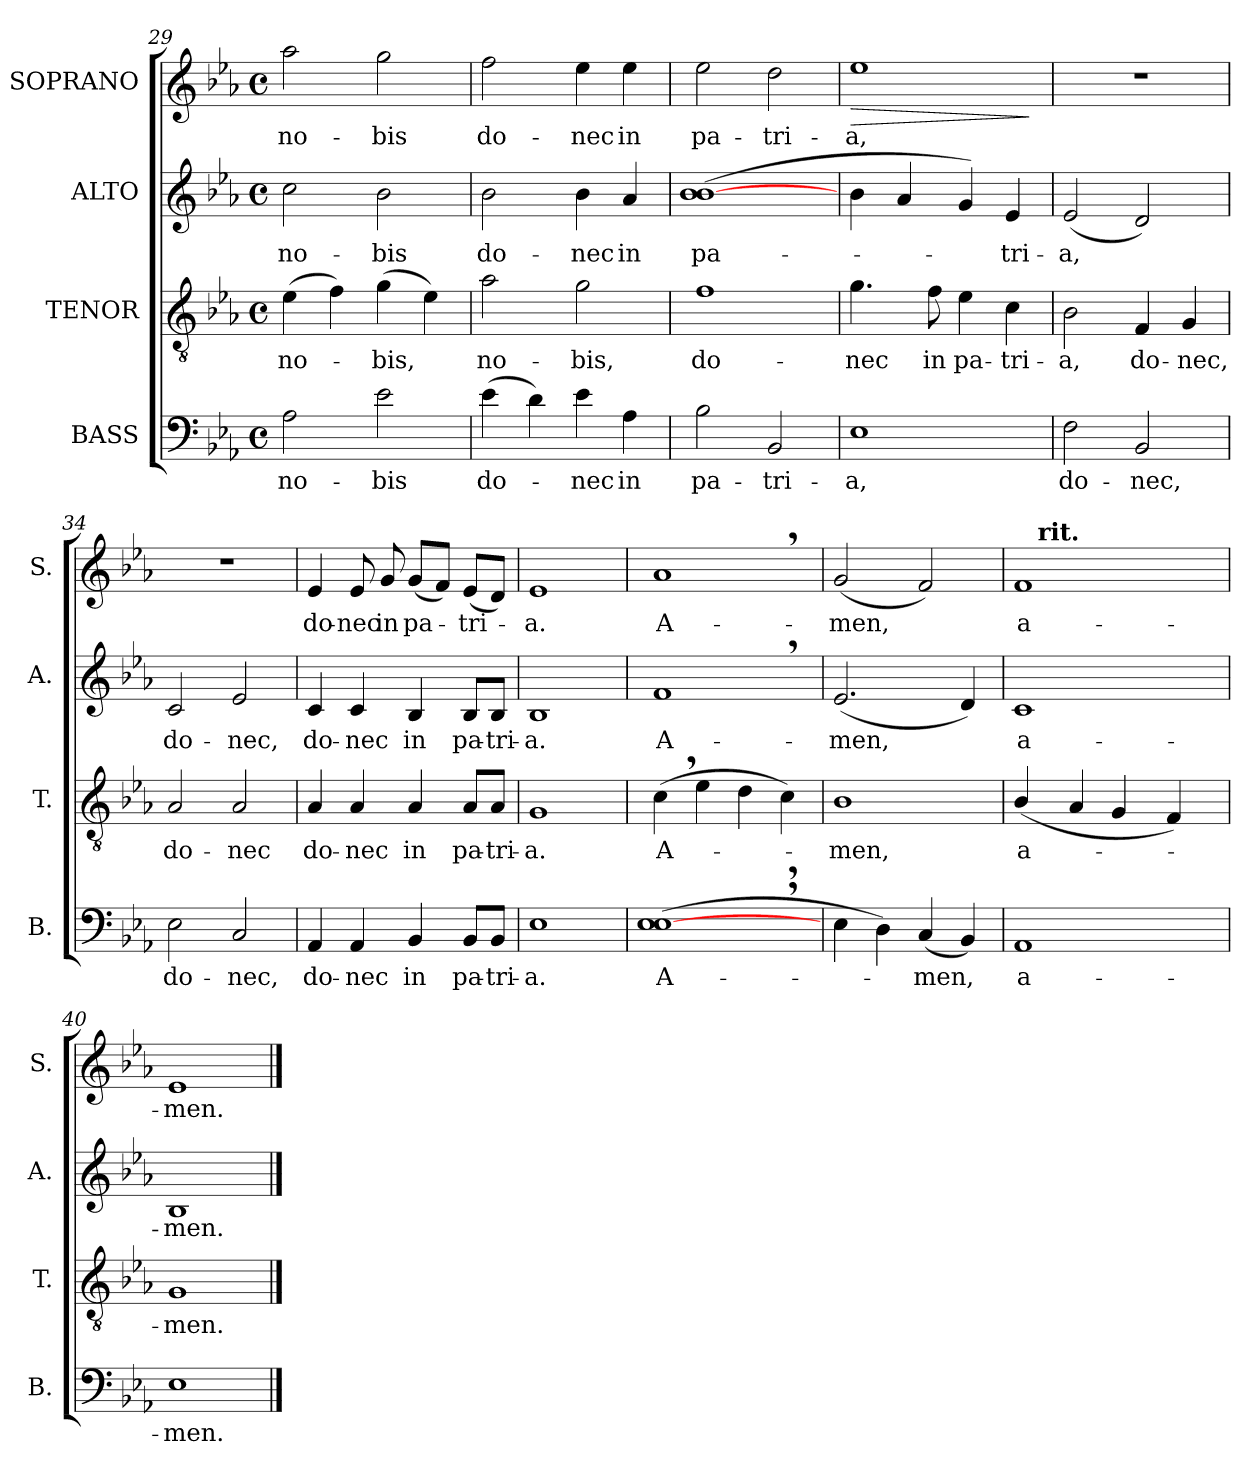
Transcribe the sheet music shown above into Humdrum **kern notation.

**kern	**text	**kern	**text	**kern	**text	**kern	**text	**dynam
*part4	*part4	*part3	*part3	*part2	*part2	*part1	*part1	*part1
*staff4	*staff4	*staff3	*staff3	*staff2	*staff2	*staff1	*staff1	*staff1
*I"BASS	*	*I"TENOR	*	*I"ALTO	*	*I"SOPRANO	*	*
*I'B.	*	*I'T.	*	*I'A.	*	*I'S.	*	*
!!LO:LB:g=z
*clefF4	*	*clefGv2	*	*clefG2	*	*clefG2	*	*
*k[b-e-a-]	*	*k[b-e-a-]	*	*k[b-e-a-]	*	*k[b-e-a-]	*	*
*E-:	*	*E-:	*	*E-:	*	*E-:	*	*
*M4/4	*	*M4/4	*	*M4/4	*	*M4/4	*	*
*met(c)	*	*met(c)	*	*met(c)	*	*met(c)	*	*
=29	=29	=29	=29	=29	=29	=29	=29	=29
!	!LO:LY:b	!	!LO:LY:b	!	!LO:LY:b	!	!LO:LY:b	!
2A-\	no-	(>4e-\	no-	2cc\	no-	2aa-\	no-	.
.	.	4f\)	.	.	.	.	.	.
!	!LO:LY:b	!	!LO:LY:b	!	!LO:LY:b	!	!LO:LY:b	!
2e-\	-bis	(>4g\	-bis,	2b-\	-bis	2gg\	-bis	.
.	.	4e-\)	.	.	.	.	.	.
=30	=30	=30	=30	=30	=30	=30	=30	=30
!	!LO:LY:b	!	!LO:LY:b	!	!LO:LY:b	!	!LO:LY:b	!
(>4e-\	do-	2a-\	no-	2b-\	do-	2ff\	do-	.
4d\)	.	.	.	.	.	.	.	.
!	!LO:LY:b	!	!LO:LY:b	!	!LO:LY:b	!	!LO:LY:b	!
4e-\	-nec	2g\	-bis,	4b-\	-nec	4ee-\	-nec	.
!	!LO:LY:b	!	!	!	!LO:LY:b	!	!LO:LY:b	!
4A-\	in	.	.	4a-/	in	4ee-\	in	.
=31	=31	=31	=31	=31	=31	=31	=31	=31
!	!LO:LY:b	!	!LO:LY:b	!	!LO:LY:b	!	!LO:LY:b	!
2B-\	pa-	1f	do-	(>1b- [>1b-	pa-	2ee-\	pa-	.
!	!LO:LY:b	!	!	!	!	!	!LO:LY:b	!
2BB-/	-tri-	.	.	.	.	2dd\	-tri-	.
=32	=32	=32	=32	=32	=32	=32	=32	=32
!	!LO:LY:b	!	!LO:LY:b	!	!	!	!LO:LY:b	!LO:HP:b
1E-	-a,	4.g\	-nec	4b-\	.	1ee-	-a,	>
.	.	.	.	4a-/	.	.	.	.
!	!	!	!LO:LY:b	!	!	!	!	!
.	.	8f\	in	.	.	.	.	.
!	!	!	!LO:LY:b	!	!	!	!	!
.	.	4e-\	pa-	4g/)	.	.	.	.
!	!	!	!LO:LY:b	!	!LO:LY:b	!	!	!
.	.	4c\	-tri-	4e-/	-tri-	.	.	.
.	.	.	.	.	.	.	.	]
=33	=33	=33	=33	=33	=33	=33	=33	=33
!	!LO:LY:b	!	!LO:LY:b	!	!LO:LY:b	!	!	!
2F\	do-	2B-\	-a,	(<2e-/	-a,	1r	.	.
!	!LO:LY:b	!	!LO:LY:b	!	!	!	!	!
2BB-/	-nec,	4F/	do-	2d/)	.	.	.	.
!	!	!	!LO:LY:b	!	!	!	!	!
.	.	4G/	-nec,	.	.	.	.	.
=34	=34	=34	=34	=34	=34	=34	=34	=34
!	!LO:LY:b	!	!LO:LY:b	!	!LO:LY:b	!	!	!
2E-\	do-	2A-/	do-	2c/	do-	1r	.	.
!	!LO:LY:b	!	!LO:LY:b	!	!LO:LY:b	!	!	!
2C/	-nec,	2A-/	-nec	2e-/	-nec,	.	.	.
!!LO:PB:g=z
=35	=35	=35	=35	=35	=35	=35	=35	=35
!	!LO:LY:b	!	!LO:LY:b	!	!LO:LY:b	!	!LO:LY:b	!
4AA-/	do-	4A-/	do-	4c/	do-	4e-/	do-	.
!	!LO:LY:b	!	!LO:LY:b	!	!LO:LY:b	!	!LO:LY:b	!
4AA-/	-nec	4A-/	-nec	4c/	-nec	8e-/	-nec	.
!	!	!	!	!	!	!	!LO:LY:b	!
.	.	.	.	.	.	8g/	in	.
!	!LO:LY:b	!	!LO:LY:b	!	!LO:LY:b	!	!LO:LY:b	!
4BB-/	in	4A-/	in	4B-/	in	(<8g/L	pa-	.
.	.	.	.	.	.	8f/J)	.	.
!	!LO:LY:b	!	!LO:LY:b	!	!LO:LY:b	!	!LO:LY:b	!
8BB-/L	pa-	8A-/L	pa-	8B-/L	pa-	(<8e-/L	-tri-	.
!	!LO:LY:b	!	!LO:LY:b	!	!LO:LY:b	!	!	!
8BB-/J	-tri-	8A-/J	-tri-	8B-/J	-tri-	8d/J)	.	.
=36	=36	=36	=36	=36	=36	=36	=36	=36
!	!LO:LY:b	!	!LO:LY:b	!	!LO:LY:b	!	!LO:LY:b	!
1E-	-a.	1G	-a.	1B-	-a.	1e-	-a.	.
=37	=37	=37	=37	=37	=37	=37	=37	=37
!	!LO:LY:b	!	!LO:LY:b	!	!LO:LY:b	!	!LO:LY:b	!
(>1E-,> [>1E-,>	A-	(>4c,>\	A-	1f,>	A-	1a-,>	A-	.
.	.	4e-\	.	.	.	.	.	.
.	.	4d\	.	.	.	.	.	.
.	.	4c\)	.	.	.	.	.	.
=38	=38	=38	=38	=38	=38	=38	=38	=38
!	!	!	!LO:LY:b	!	!LO:LY:b	!	!LO:LY:b	!
4E-\	.	1B-	-men,	(>2.e-/	-men,	(<2g/	-men,	.
4D\)	.	.	.	.	.	.	.	.
!	!LO:LY:b	!	!	!	!	!	!	!
(<4C/	-men,	.	.	.	.	2f/)	.	.
4BB-/)	.	.	.	4d/)	.	.	.	.
=39	=39	=39	=39	=39	=39	=39	=39	=39
!	!LO:LY:b	!	!LO:LY:b	!	!LO:LY:b	!	!LO:LY:b	!
*	*	*	*	*	*	*^	*	*
1AA-	a-	(<4B-/	a-	1c	a-	1f	16.ryy	a-	.
!	!	!	!	!	!	!	!LO:TX:a:B:t=rit.	!	!
.	.	.	.	.	.	.	2ryy	.	.
.	.	4A-/	.	.	.	.	.	.	.
.	.	4G/	.	.	.	.	.	.	.
.	.	.	.	.	.	.	4ryy	.	.
.	.	4F/)	.	.	.	.	.	.	.
.	.	.	.	.	.	.	8ryy	.	.
.	.	.	.	.	.	.	32ryy	.	.
=40	=40	=40	=40	=40	=40	=40	=40	=40	=40
!	!LO:LY:b	!	!LO:LY:b	!	!LO:LY:b	!	!	!LO:LY:b	!
*	*	*	*	*	*	*v	*v	*	*
1E-	-men.	1G	-men.	1B-	-men.	1e-	-men.	.
==	==	==	==	==	==	==	==	==
*-	*-	*-	*-	*-	*-	*-	*-	*-
